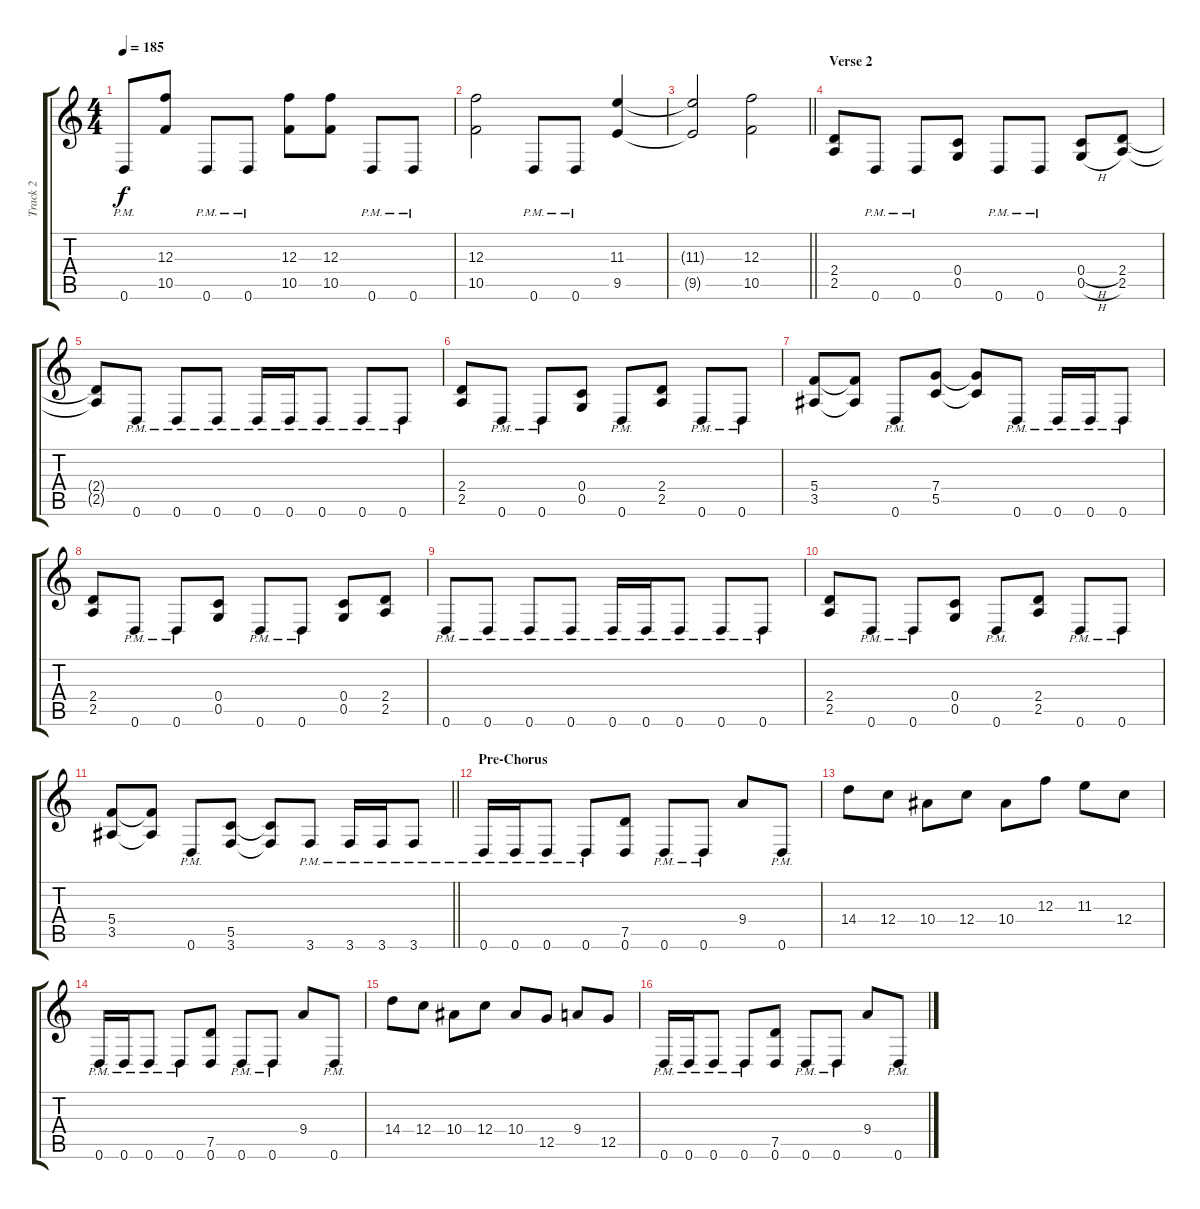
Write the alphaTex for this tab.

\track ("Track 2" "Track 2") {instrument distortionguitar}
\staff {score tabs}
\tuning (D4 A3 F3 C3 G2 D2) {hide}
\ts (4 4)
\tempo 185
\clef g2
\ks c
0.6{pm}.8{dy f} (12.3 10.5).8 0.6{pm}.8 0.6{pm}.8 (12.3 10.5).8 (12.3 10.5).8 0.6{pm}.8 0.6{pm}.8 |
(12.3 10.5).2 0.6{pm}.8 0.6{pm}.8 (11.3 9.5).4 |
\barLineRight lightlight
(11.3{t} 9.5{t}).2 (12.3 10.5).2 |
\section ("" "Verse 2")
(2.4 2.5).8 0.6{pm}.8 0.6{pm}.8 (0.4 0.5).8 0.6{pm}.8 0.6{pm}.8 (0.4{h} 0.5{h}).8 (2.4 2.5).8 |
(2.4{t} 2.5{t}).8 0.6{pm}.8 0.6{pm}.8 0.6{pm}.8 0.6{pm}.16 0.6{pm}.16 0.6{pm}.8 0.6{pm}.8 0.6{pm}.8 |
(2.4 2.5).8 0.6{pm}.8 0.6{pm}.8 (0.4 0.5).8 0.6{pm}.8 (2.4 2.5).8 0.6{pm}.8 0.6{pm}.8 |
(5.4 3.5).8 (5.4{t} 3.5{t}).8 0.6{pm}.8 (7.4 5.5).8 (7.4{t} 5.5{t}).8 0.6{pm}.8 0.6{pm}.16 0.6{pm}.16 0.6{pm}.8 |
(2.4 2.5).8 0.6{pm}.8 0.6{pm}.8 (0.4 0.5).8 0.6{pm}.8 0.6{pm}.8 (0.4 0.5).8 (2.4 2.5).8 |
0.6{pm}.8 0.6{pm}.8 0.6{pm}.8 0.6{pm}.8 0.6{pm}.16 0.6{pm}.16 0.6{pm}.8 0.6{pm}.8 0.6{pm}.8 |
(2.4 2.5).8 0.6{pm}.8 0.6{pm}.8 (0.4 0.5).8 0.6{pm}.8 (2.4 2.5).8 0.6{pm}.8 0.6{pm}.8 |
\barLineRight lightlight
(5.4 3.5).8 (5.4{t} 3.5{t}).8 0.6{pm}.8 (5.5 3.6).8 (5.5{t} 3.6{t}).8 3.6{pm}.8 3.6{pm}.16 3.6{pm}.16 3.6{pm}.8 |
\section ("" "Pre-Chorus")
0.6{pm}.16 0.6{pm}.16 0.6{pm}.8 0.6{pm}.8 (7.5 0.6).8 0.6{pm}.8 0.6{pm}.8 9.4.8 0.6{pm}.8 |
14.4.8 12.4.8 10.4.8 12.4.8 10.4.8 12.3.8 11.3.8 12.4.8 |
0.6{pm}.16 0.6{pm}.16 0.6{pm}.8 0.6{pm}.8 (7.5 0.6).8 0.6{pm}.8 0.6{pm}.8 9.4.8 0.6{pm}.8 |
14.4.8 12.4.8 10.4.8 12.4.8 10.4.8 12.5.8 9.4.8 12.5.8 |
0.6{pm}.16 0.6{pm}.16 0.6{pm}.8 0.6{pm}.8 (7.5 0.6).8 0.6{pm}.8 0.6{pm}.8 9.4.8 0.6{pm}.8
